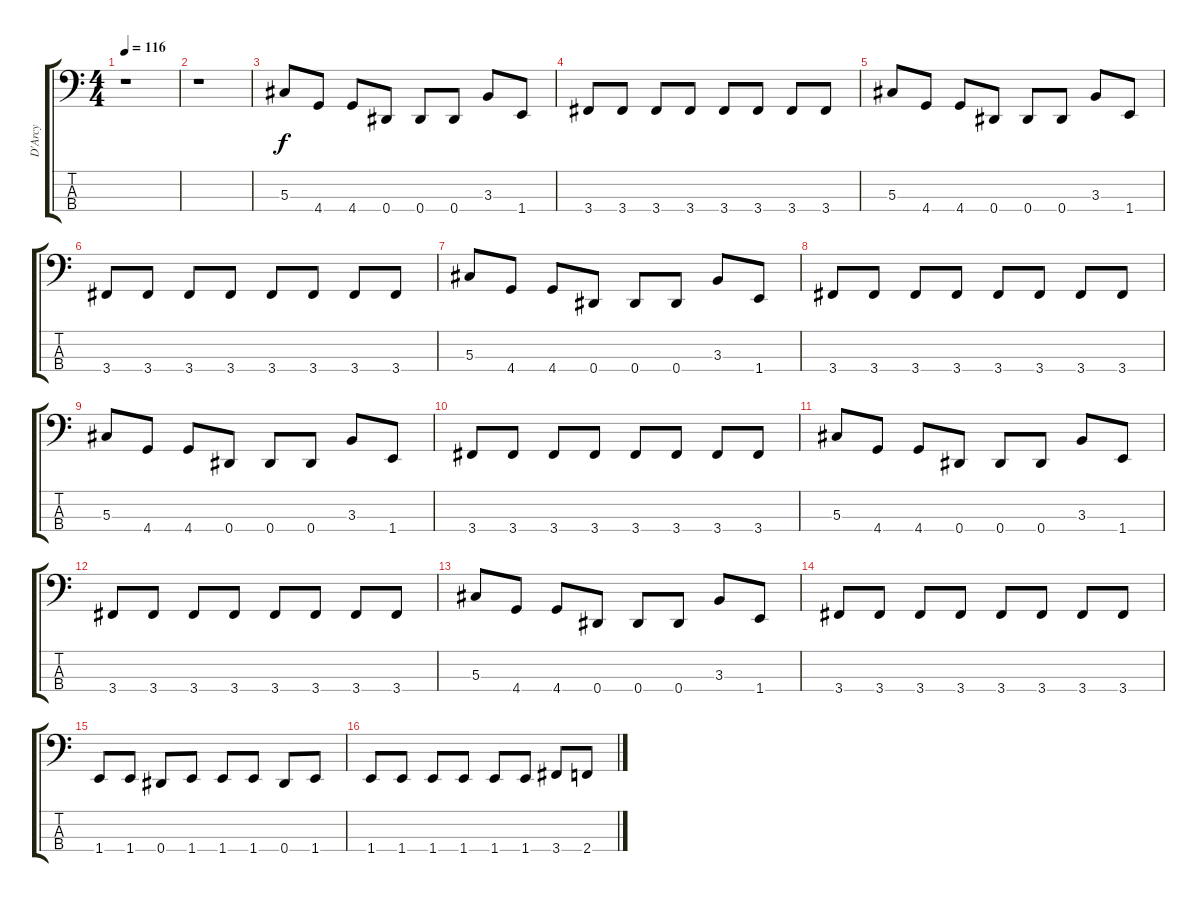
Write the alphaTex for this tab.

\track ("D'Arcy" "D'Arcy") {instrument electricbasspick}
\staff {score tabs}
\tuning (Gb2 Db2 Ab1 Eb1) {hide}
\ts (4 4)
\tempo 116
\clef f4
\ks c
r.1{dy f} |
r.1 |
5.3.8 4.4.8 4.4.8 0.4.8 0.4.8 0.4.8 3.3.8 1.4.8 |
3.4.8 3.4.8 3.4.8 3.4.8 3.4.8 3.4.8 3.4.8 3.4.8 |
5.3.8 4.4.8 4.4.8 0.4.8 0.4.8 0.4.8 3.3.8 1.4.8 |
3.4.8 3.4.8 3.4.8 3.4.8 3.4.8 3.4.8 3.4.8 3.4.8 |
5.3.8 4.4.8 4.4.8 0.4.8 0.4.8 0.4.8 3.3.8 1.4.8 |
3.4.8 3.4.8 3.4.8 3.4.8 3.4.8 3.4.8 3.4.8 3.4.8 |
5.3.8 4.4.8 4.4.8 0.4.8 0.4.8 0.4.8 3.3.8 1.4.8 |
3.4.8 3.4.8 3.4.8 3.4.8 3.4.8 3.4.8 3.4.8 3.4.8 |
5.3.8 4.4.8 4.4.8 0.4.8 0.4.8 0.4.8 3.3.8 1.4.8 |
3.4.8 3.4.8 3.4.8 3.4.8 3.4.8 3.4.8 3.4.8 3.4.8 |
5.3.8 4.4.8 4.4.8 0.4.8 0.4.8 0.4.8 3.3.8 1.4.8 |
3.4.8 3.4.8 3.4.8 3.4.8 3.4.8 3.4.8 3.4.8 3.4.8 |
1.4.8 1.4.8 0.4.8 1.4.8 1.4.8 1.4.8 0.4.8 1.4.8 |
1.4.8 1.4.8 1.4.8 1.4.8 1.4.8 1.4.8 3.4.8 2.4.8
